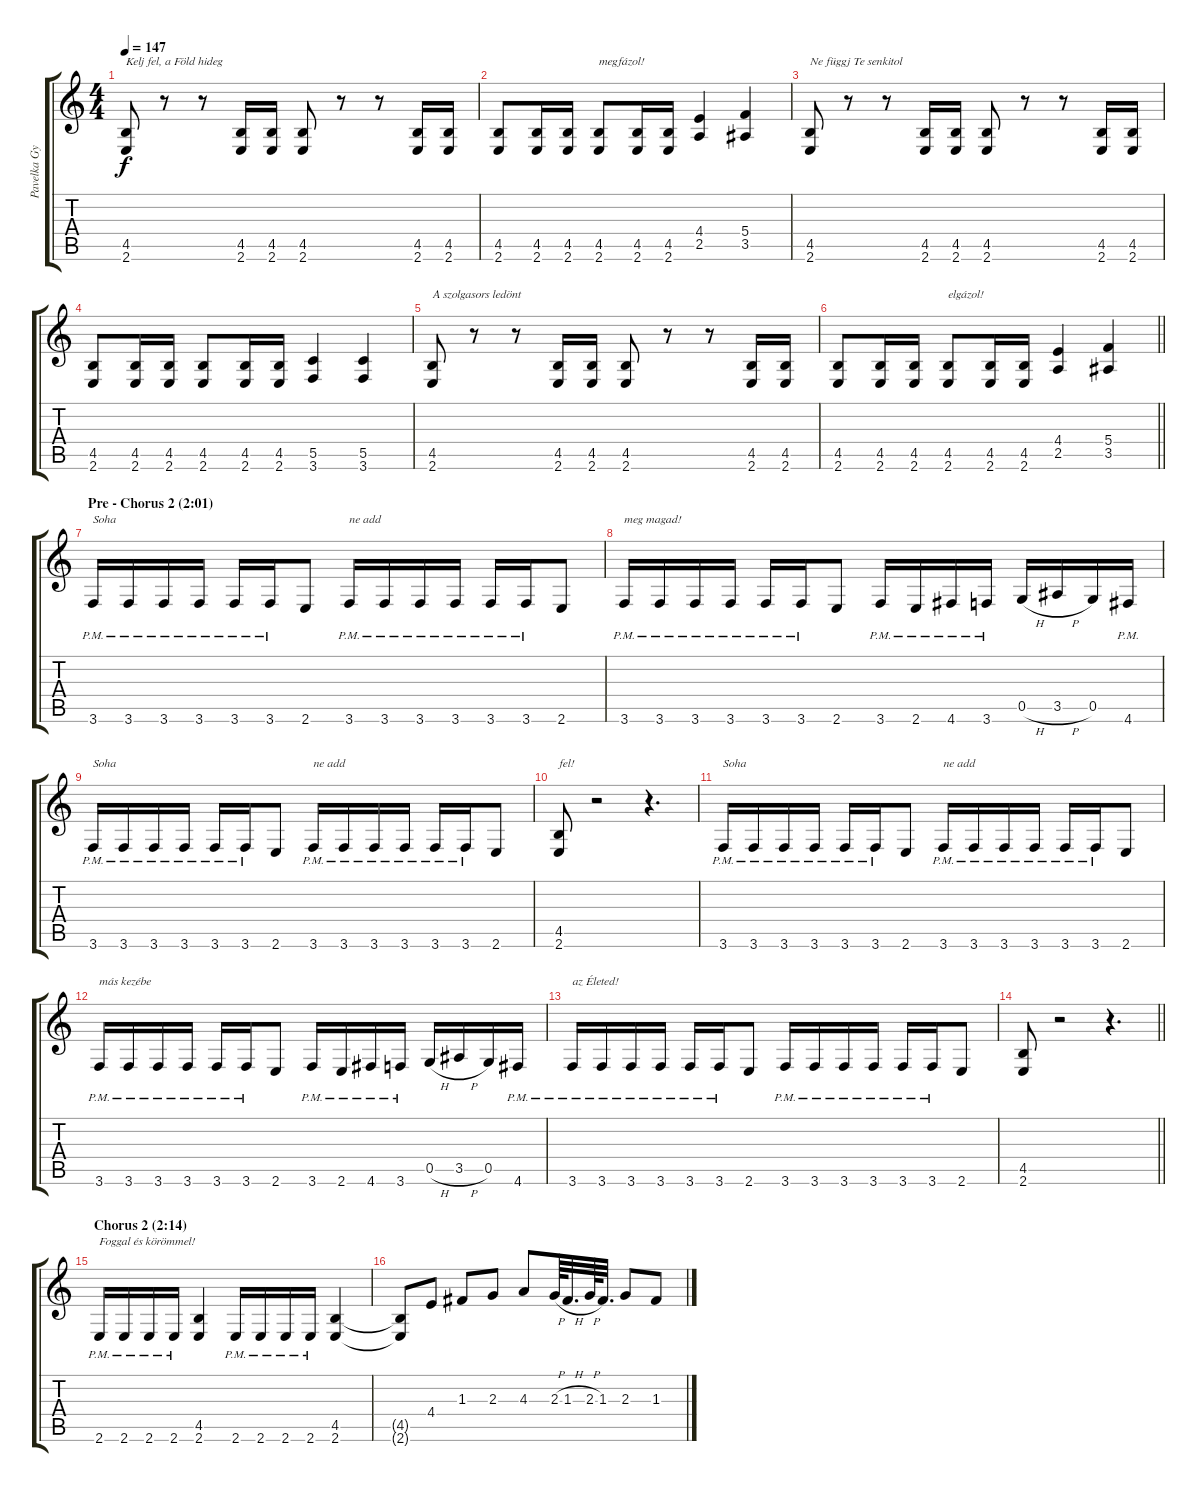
\track ("Pavelka Gyula [Guitar 1]" "Pavelka Gy") {instrument distortionguitar}
\staff {score tabs}
\tuning (D4 A3 F3 C3 G2 D2) {hide}
\ts (4 4)
\tempo 147
\clef g2
\ks c
(4.5 2.6).8{txt "Kelj fel, a Föld hideg" dy f} r.8 r.8 (4.5 2.6).16 (4.5 2.6).16 (4.5 2.6).8 r.8 r.8 (4.5 2.6).16 (4.5 2.6).16 |
(4.5 2.6).8 (4.5 2.6).16 (4.5 2.6).16 (4.5 2.6).8{txt "megfázol!"} (4.5 2.6).16 (4.5 2.6).16 (4.4 2.5).4 (5.4 3.5).4 |
(4.5 2.6).8{txt "Ne függj Te senkitol"} r.8 r.8 (4.5 2.6).16 (4.5 2.6).16 (4.5 2.6).8 r.8 r.8 (4.5 2.6).16 (4.5 2.6).16 |
(4.5 2.6).8 (4.5 2.6).16 (4.5 2.6).16 (4.5 2.6).8 (4.5 2.6).16 (4.5 2.6).16 (5.5 3.6).4 (5.5 3.6).4 |
(4.5 2.6).8{txt "A szolgasors ledönt"} r.8 r.8 (4.5 2.6).16 (4.5 2.6).16 (4.5 2.6).8 r.8 r.8 (4.5 2.6).16 (4.5 2.6).16 |
\barLineRight lightlight
(4.5 2.6).8 (4.5 2.6).16 (4.5 2.6).16 (4.5 2.6).8{txt "elgázol!"} (4.5 2.6).16 (4.5 2.6).16 (4.4 2.5).4 (5.4 3.5).4 |
\section ("" "Pre - Chorus 2 (2:01)")
3.6{pm}.16{txt "Soha"} 3.6{pm}.16 3.6{pm}.16 3.6{pm}.16 3.6{pm}.16 3.6{pm}.16 2.6.8 3.6{pm}.16{txt "ne add"} 3.6{pm}.16 3.6{pm}.16 3.6{pm}.16 3.6{pm}.16 3.6{pm}.16 2.6.8 |
3.6{pm}.16{txt "meg magad!"} 3.6{pm}.16 3.6{pm}.16 3.6{pm}.16 3.6{pm}.16 3.6{pm}.16 2.6.8 3.6{pm}.16 2.6{pm}.16 4.6{pm}.16 3.6{pm}.16 0.5{h}.16 3.5{h}.16 0.5.16 4.6{pm}.16 |
3.6{pm}.16{txt "Soha"} 3.6{pm}.16 3.6{pm}.16 3.6{pm}.16 3.6{pm}.16 3.6{pm}.16 2.6.8 3.6{pm}.16{txt "ne add"} 3.6{pm}.16 3.6{pm}.16 3.6{pm}.16 3.6{pm}.16 3.6{pm}.16 2.6.8 |
(4.5 2.6).8{txt "fel!"} r.2 r.4{d} |
3.6{pm}.16{txt "Soha"} 3.6{pm}.16 3.6{pm}.16 3.6{pm}.16 3.6{pm}.16 3.6{pm}.16 2.6.8 3.6{pm}.16{txt "ne add"} 3.6{pm}.16 3.6{pm}.16 3.6{pm}.16 3.6{pm}.16 3.6{pm}.16 2.6.8 |
3.6{pm}.16{txt "más kezébe"} 3.6{pm}.16 3.6{pm}.16 3.6{pm}.16 3.6{pm}.16 3.6{pm}.16 2.6.8 3.6{pm}.16 2.6{pm}.16 4.6{pm}.16 3.6{pm}.16 0.5{h}.16 3.5{h}.16 0.5.16 4.6{pm}.16 |
3.6{pm}.16{txt "az Életed!"} 3.6{pm}.16 3.6{pm}.16 3.6{pm}.16 3.6{pm}.16 3.6{pm}.16 2.6.8 3.6{pm}.16 3.6{pm}.16 3.6{pm}.16 3.6{pm}.16 3.6{pm}.16 3.6{pm}.16 2.6.8 |
\barLineRight lightlight
(4.5 2.6).8 r.2 r.4{d} |
\section ("" "Chorus 2 (2:14)")
2.6{pm}.16{txt "Foggal és körömmel!"} 2.6{pm}.16 2.6{pm}.16 2.6{pm}.16 (4.5 2.6).4 2.6{pm}.16 2.6{pm}.16 2.6{pm}.16 2.6{pm}.16 (4.5 2.6).4 |
(4.5{t} 2.6{t}).8 4.4.8 1.3.8 2.3.8 4.3.8 2.3{h}.64 1.3{h}.32{d} 2.3{h}.64 1.3.32{d} 2.3.8 1.3.8
